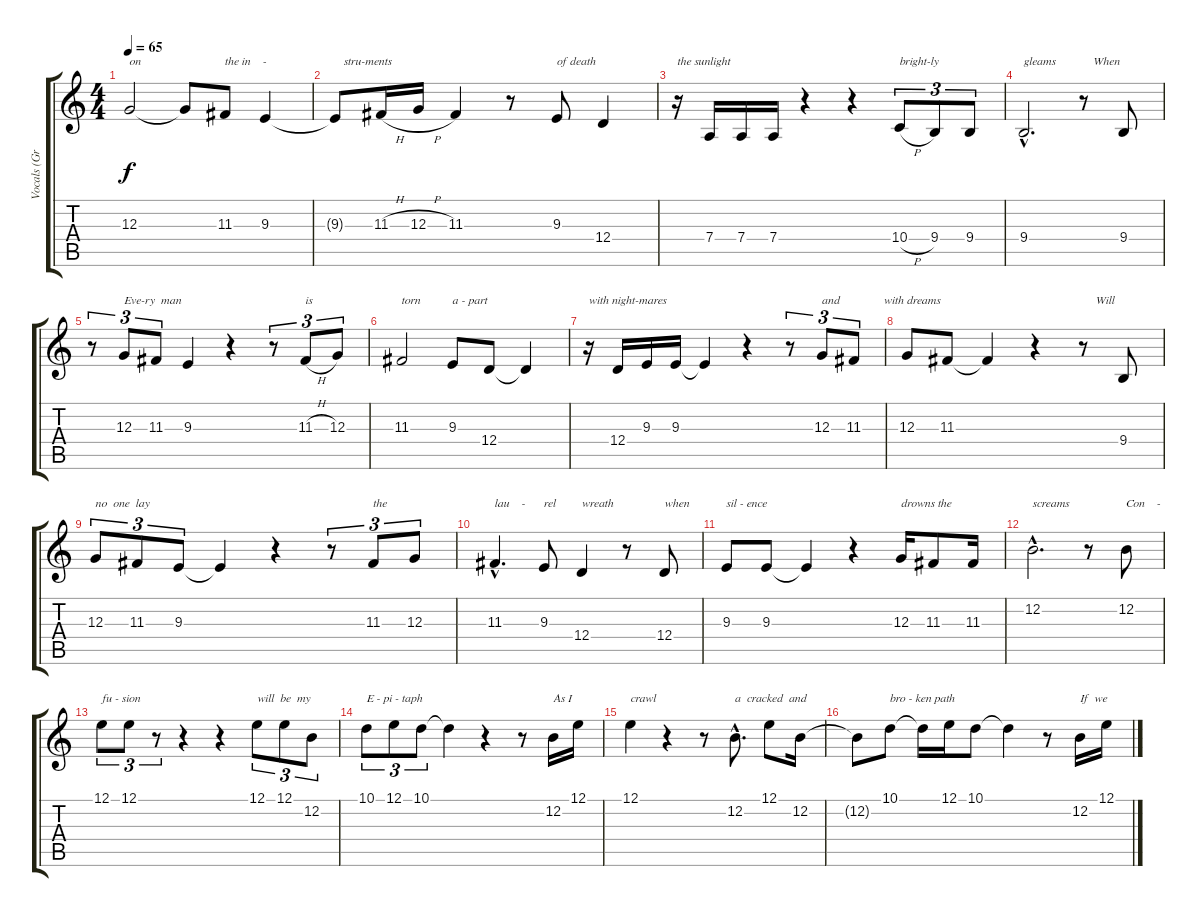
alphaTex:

\track ("Vocals (Greg Lake)" "Vocals (Gr") {instrument cello}
\staff {score tabs}
\tuning (E4 B3 G3 D3 A2 E2) {hide}
\ts (4 4)
\tempo 65
\clef g2
\ks c
12.3.2{txt "on" dy f} 12.3{t}.8 11.3.8{txt "the in    - "} 9.3.4 |
9.3{t}.8{txt "   stru-ments"} 11.3{h}.16 12.3{h}.16 11.3.4 r.8 9.3.8{txt "of death"} 12.4.4 |
r.16{txt "the sunlight"} 7.4.16 7.4.16 7.4.16 r.4 r.4 10.4{h}.8{tu (3 2) txt "bright-ly"} 9.4.8{tu (3 2)} 9.4.8{tu (3 2)} |
9.4{hac}.2{d txt "gleams"} r.8{txt "   When"} 9.4.8 |
r.8{tu (3 2)} 12.3.8{tu (3 2) txt "Eve-ry  man"} 11.3.8{tu (3 2)} 9.3.4 r.4 r.8{tu (3 2)} 11.3{h}.8{tu (3 2) txt "is"} 12.3.8{tu (3 2)} |
11.3.2{txt "torn"} 9.3.8{txt "a - part"} 12.4.8 12.4{t}.4 |
r.16{txt "with night-mares"} 12.4.16 9.3.16 9.3.16 9.3{t}.4 r.4 r.8{tu (3 2)} 12.3.8{tu (3 2) txt "and"} 11.3.8{tu (3 2) txt "          with dreams"} |
12.3.8 11.3.8 11.3{t}.4 r.4 r.8{txt "    Will"} 9.4.8 |
12.3.8{tu (3 2) txt "no  one  lay"} 11.3.8{tu (3 2)} 9.3.8{tu (3 2)} 9.3{t}.4 r.4 r.8{tu (3 2)} 11.3.8{tu (3 2) txt "the"} 12.3.8{tu (3 2)} |
11.3{hac}.4{d txt "lau    -  "} 9.3.8{txt "rel"} 12.4.4{txt "wreath"} r.8 12.4.8{txt "when"} |
9.3.8{txt "sil - ence"} 9.3.8 9.3{t}.4 r.4 12.3.16{txt "drowns the"} 11.3.8 11.3.16 |
12.2{hac}.2{d txt "screams"} r.8 12.2.8{txt "Con    -  "} |
12.1.8{tu (3 2) txt "fu - sion"} 12.1.8{tu (3 2)} r.8{tu (3 2)} r.4 r.4 12.1.8{tu (3 2) txt "will  be  my"} 12.1.8{tu (3 2)} 12.2.8{tu (3 2)} |
10.1.8{tu (3 2) txt "E - pi - taph"} 12.1.8{tu (3 2)} 10.1.8{tu (3 2)} 10.1{t}.4 r.4 r.8 12.2.16{txt "As I"} 12.1.16 |
12.1.4{txt "crawl"} r.4 r.8 12.2{hac}.8{d txt "a  cracked  and"} 12.1.8 12.2.16 |
12.2{t}.8 10.1.8{txt "bro - ken path"} 10.1{t}.16 12.1.16 10.1.8 10.1{t}.4 r.8 12.2.16{txt "If  we"} 12.1.16
